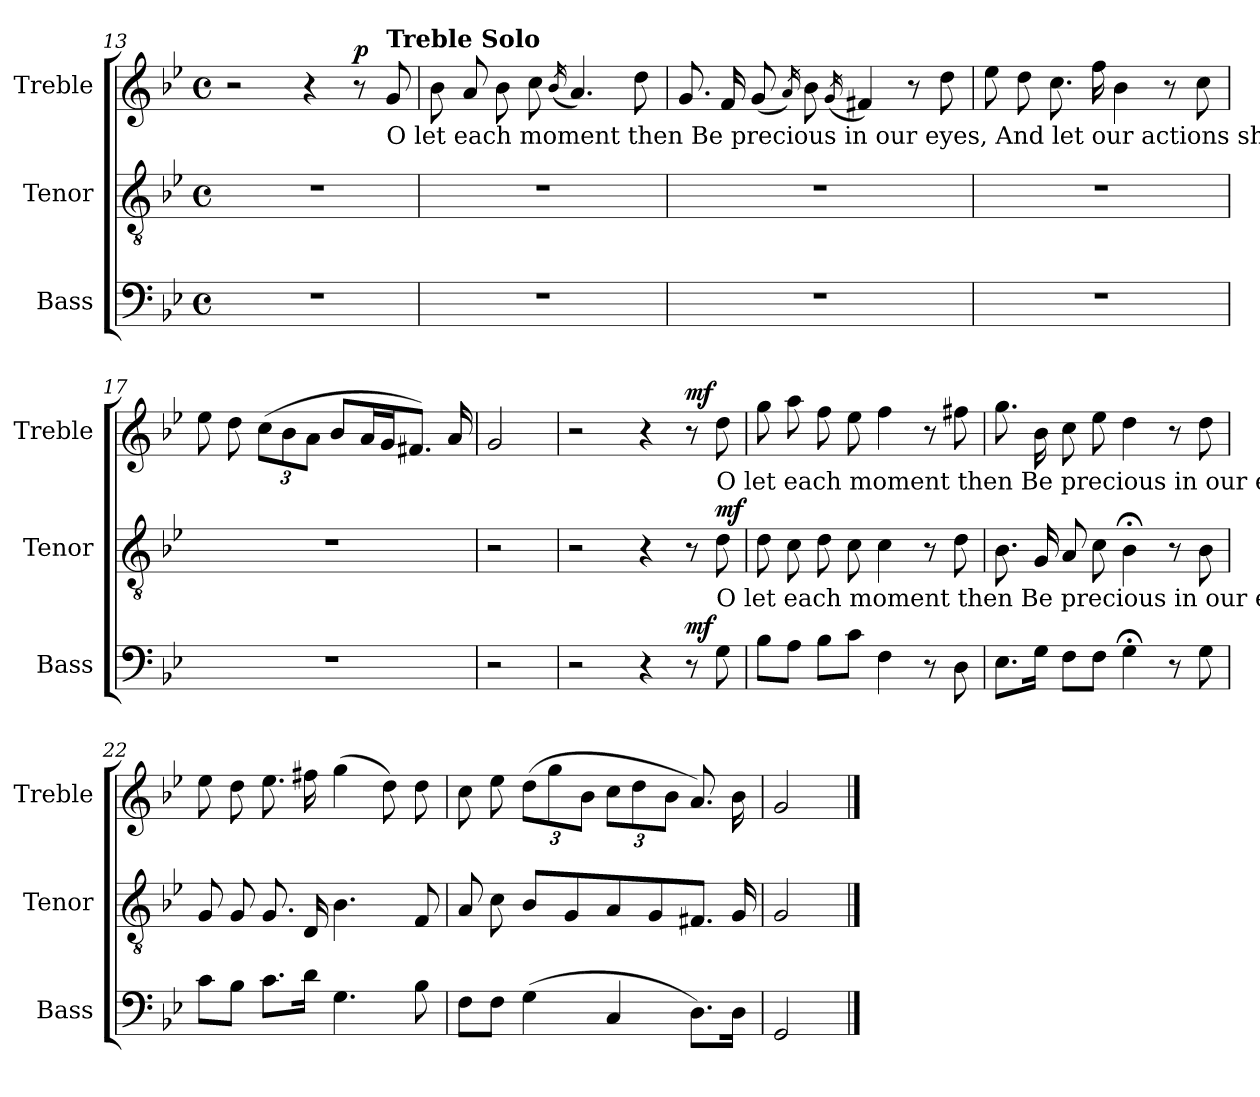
**kern	**dynam	**kern	**dynam	**kern	**dynam
*part3	*part3	*part2	*part2	*part1	*part1
*staff3	*staff3	*staff2	*staff2	*staff1	*staff1
*I"Bass	*	*I"Tenor	*	*I"Treble	*
*I'Bass	*	*I'Tenor	*	*I'Treble	*
!!LO:LB:g=z
*clefF4	*	*clefGv2	*	*clefG2	*
*k[b-e-]	*	*k[b-e-]	*	*k[b-e-]	*
*M4/4	*	*M4/4	*	*M4/4	*
*met(c)	*	*met(c)	*	*met(c)	*
=13	=13	=13	=13	=13	=13
1r	.	1r	.	2r	.
.	.	.	.	4r	.
!	!	!	!	!	!LO:DY:a
.	.	.	.	8r	p
!	!	!	!	!LO:TX:b:t=O let each moment then       Be    precious  in      our     eyes,       And let our actions show   That we are tru        –       –       –     ly     wise.	!
!	!	!	!	!LO:TX:a:B:t=Treble Solo	!
.	.	.	.	8g/	.
=14	=14	=14	=14	=14	=14
1r	.	1r	.	8b-\	.
.	.	.	.	8a/	.
.	.	.	.	8b-\	.
.	.	.	.	8cc\	.
.	.	.	.	(16qb-/	.
.	.	.	.	4.a/)	.
.	.	.	.	8dd\	.
=15	=15	=15	=15	=15	=15
1r	.	1r	.	8.g/	.
.	.	.	.	16f/	.
.	.	.	.	(8g/	.
.	.	.	.	16qa/)	.
.	.	.	.	8b-\	.
.	.	.	.	(16qg/	.
.	.	.	.	4f#X/)	.
.	.	.	.	8r	.
.	.	.	.	8dd\	.
=16	=16	=16	=16	=16	=16
1r	.	1r	.	8ee-\	.
.	.	.	.	8dd\	.
.	.	.	.	8.cc\	.
.	.	.	.	16ff\	.
.	.	.	.	4b-\	.
.	.	.	.	8r	.
.	.	.	.	8cc\	.
=17	=17	=17	=17	=17	=17
1r	.	1r	.	8ee-\	.
.	.	.	.	8dd\	.
*	*	*	*	*Xbrackettup	*
.	.	.	.	(12cc\L	.
.	.	.	.	12b-\	.
.	.	.	.	12a\J	.
.	.	.	.	8b-/L	.
.	.	.	.	16a/L	.
.	.	.	.	16g/J	.
.	.	.	.	8.f#X/J)	.
.	.	.	.	16a/	.
=18	=18	=18	=18	=18	=18
2r	.	2r	.	2g/	.
!!LO:LB:g=z
=19	=19	=19	=19	=19	=19
2r	.	2r	.	2r	.
4r	.	4r	.	4r	.
!	!LO:DY:a	!	!	!	!LO:DY:a
8r	mf	8r	.	8r	mf
!	!	!	!	!LO:TX:b:t=O let each moment then    Be  precious  in  our  eyes,       And  let  our  actions  show         That  we  are  tru    –       –       –      ly     wise.	!
!	!	!LO:TX:b:t=O let each moment then    Be  precious  in  our  eyes,       And  let  our  actions  show         That  we  are  tru    –       –       –      ly     wise.	!	!	!
!	!	!	!LO:DY:a	!	!
8G\	.	8d\	mf	8dd\	.
=20	=20	=20	=20	=20	=20
8B-\L	.	8d\	.	8gg\	.
8A\J	.	8c\	.	8aa\	.
8B-\L	.	8d\	.	8ff\	.
8c\J	.	8c\	.	8ee-\	.
4F\	.	4c\	.	4ff\	.
8r	.	8r	.	8r	.
8D\	.	8d\	.	8ff#X\	.
=21	=21	=21	=21	=21	=21
8.E-\L	.	8.B-\	.	8.gg\	.
16G\Jk	.	16G/	.	16b-\	.
8F\L	.	8A/	.	8cc\	.
8F\J	.	8c\	.	8ee-\	.
4G;<\	.	4B-;<\	.	4dd\	.
8r	.	8r	.	8r	.
8G\	.	8B-\	.	8dd\	.
=22	=22	=22	=22	=22	=22
8c\L	.	8G/	.	8ee-\	.
8B-\J	.	8G/	.	8dd\	.
8.c\L	.	8.G/	.	8.ee-\	.
16d\Jk	.	16D/	.	16ff#X\	.
4.G\	.	4.B-\	.	(4gg\	.
.	.	.	.	8dd\)	.
8B-\	.	8F/	.	8dd\	.
=23	=23	=23	=23	=23	=23
8F\L	.	8A/	.	8cc\	.
8F\J	.	8c\	.	8ee-\	.
(4G\	.	8B-/L	.	(12dd\L	.
.	.	.	.	12gg\	.
.	.	8G/	.	.	.
.	.	.	.	12b-\J	.
4C/	.	8A/	.	12cc\L	.
.	.	.	.	12dd\	.
.	.	8G/	.	.	.
.	.	.	.	12b-\J	.
8.D\L)	.	8.F#X/J	.	8.a/)	.
16D\Jk	.	16G/	.	16b-\	.
=24	=24	=24	=24	=24	=24
2GG/	.	2G/	.	2g/	.
==	==	==	==	==	==
*-	*-	*-	*-	*-	*-
